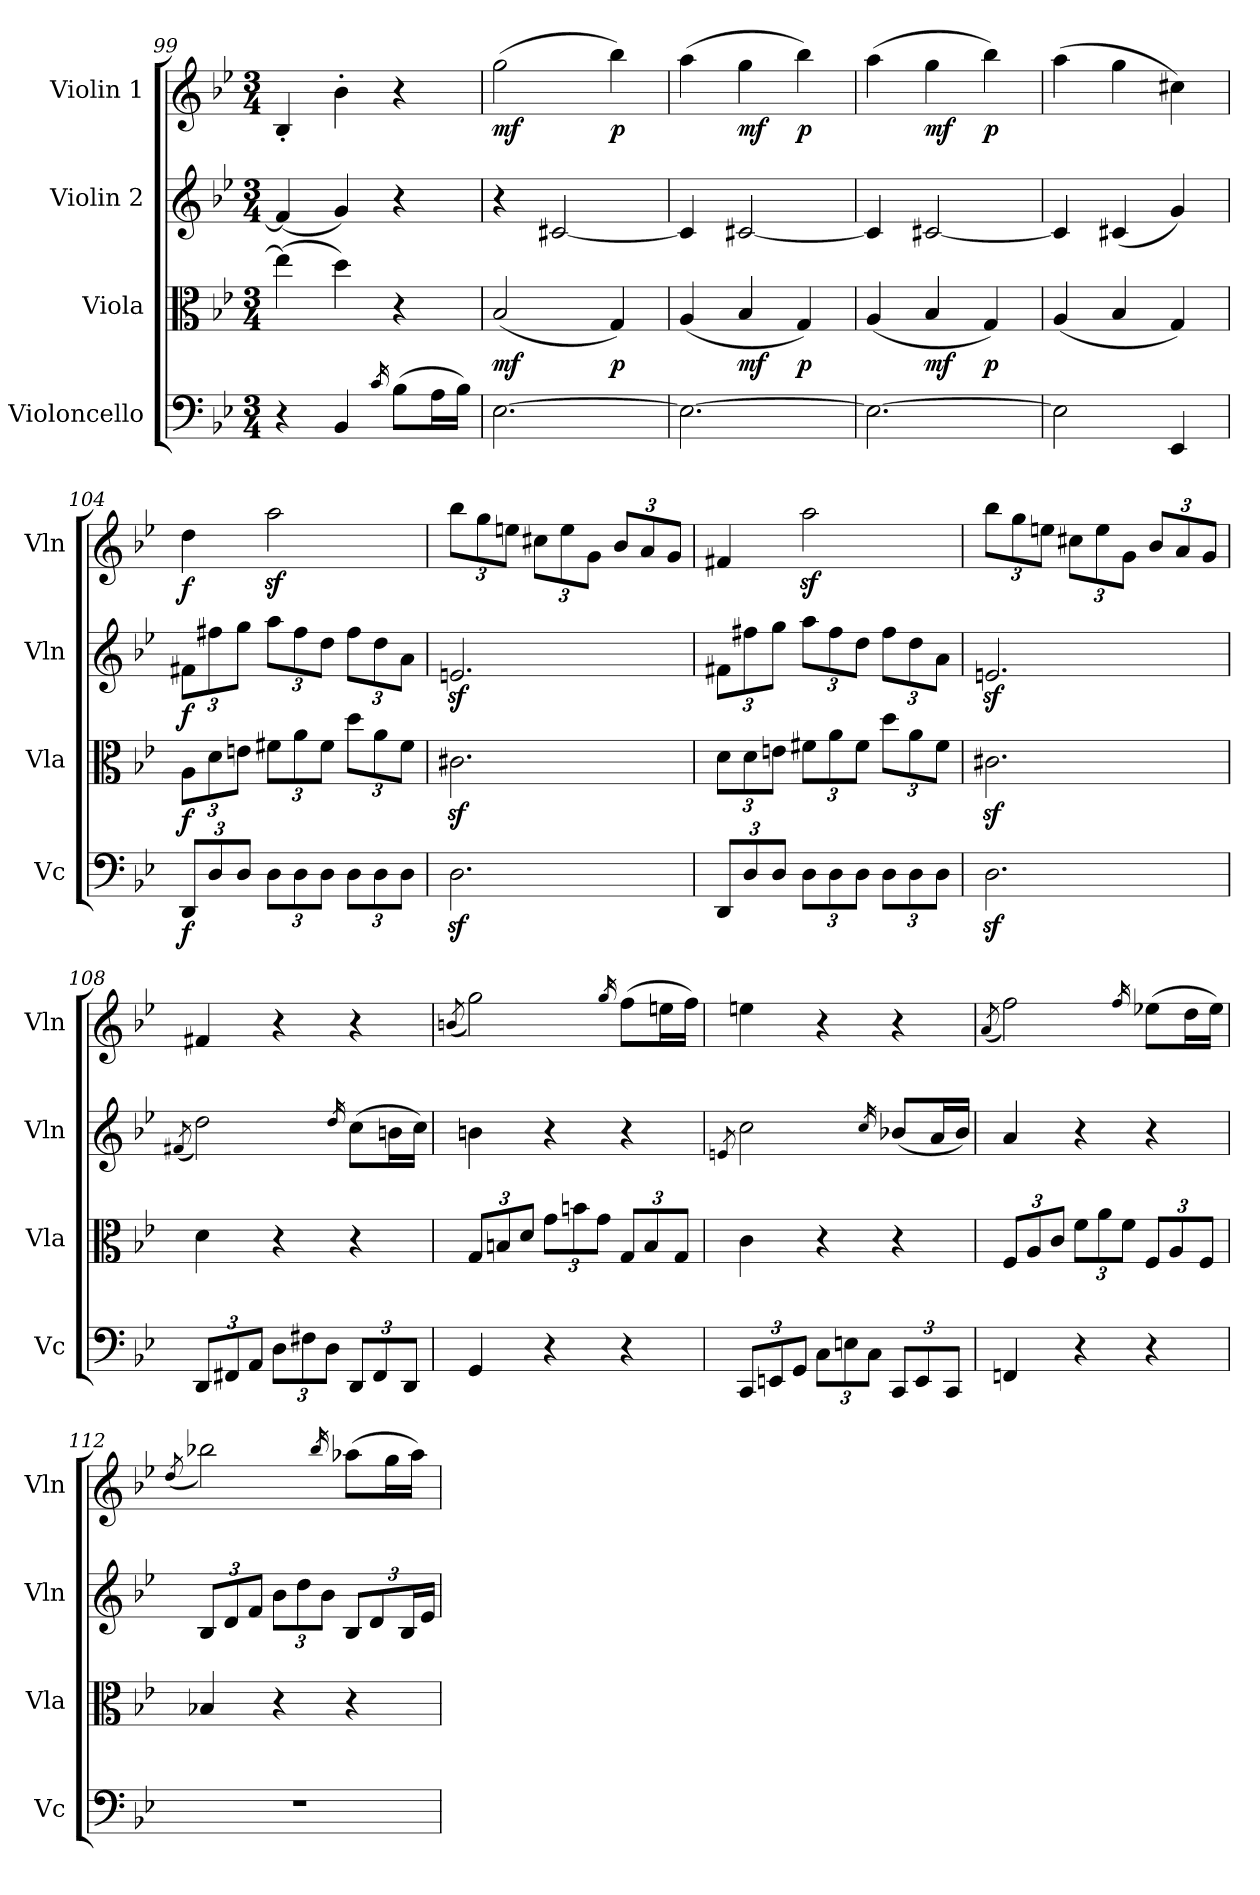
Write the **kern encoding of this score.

**kern	**dynam	**kern	**dynam	**kern	**dynam	**kern	**dynam
*part4	*part4	*part3	*part3	*part2	*part2	*part1	*part1
*staff4	*staff4	*staff3	*staff3	*staff2	*staff2	*staff1	*staff1
*I"Violoncello	*	*I"Viola	*	*I"Violin 2	*	*I"Violin 1	*
*I'Vc	*	*I'Vla	*	*I'Vln	*	*I'Vln	*
*clefF4	*	*clefC3	*	*clefG2	*	*clefG2	*
*k[b-e-]	*	*k[b-e-]	*	*k[b-e-]	*	*k[b-e-]	*
*M3/4	*	*M3/4	*	*M3/4	*	*M3/4	*
=99	=99	=99	=99	=99	=99	=99	=99
4r	.	(4ee-\]	.	(4f#/]	.	4B-'/	.
4BB-/	.	4dd\)	.	4g/)	.	4b-'\	.
16qc/	.	.	.	.	.	.	.
(8B-\L	.	4r	.	4r	.	4r	.
16A\L	.	.	.	.	.	.	.
16B-\JJ)	.	.	.	.	.	.	.
!!LO:LB:g=z
=100	=100	=100	=100	=100	=100	=100	=100
!	!LO:DY:b	!	!	!	!	!	!
!	!LO:DY:n=1:b	!	!	!	!	!	!
!	!LO:DY:n=2:b	!	!LO:DY:b	!	!	!	!LO:DY:b
[2.E-\	other-dynamics other-dynamics other-dynamics	(2B-/	mf	4r	.	(2gg\	mf
!	!	!	!	!	!LO:DY:b	!	!
!	!	!	!	!	!LO:DY:n=1:b	!	!
.	.	.	.	[2c#X/	other-dynamics other-dynamics	.	.
!	!	!	!LO:DY:b	!	!	!	!LO:DY:b
.	.	4G/)	p	.	.	4bb-\)	p
=101	=101	=101	=101	=101	=101	=101	=101
2.E-\_	.	(4A/	.	4c#/]	.	(4aa\	.
!	!	!	!LO:DY:b	!	!LO:DY:b	!	!
!	!	!	!	!	!LO:DY:n=1:b	!	!LO:DY:b
.	.	4B-/	mf	[2c#X/	other-dynamics other-dynamics	4gg\	mf
!	!	!	!LO:DY:b	!	!	!	!LO:DY:b
.	.	4G/)	p	.	.	4bb-\)	p
=102	=102	=102	=102	=102	=102	=102	=102
2.E-\_	.	(4A/	.	4c#/]	.	(4aa\	.
!	!	!	!LO:DY:b	!	!LO:DY:b	!	!
!	!	!	!	!	!LO:DY:n=1:b	!	!LO:DY:b
.	.	4B-/	mf	[2c#X/	other-dynamics other-dynamics	4gg\	mf
!	!	!	!LO:DY:b	!	!	!	!LO:DY:b
.	.	4G/)	p	.	.	4bb-\)	p
=103	=103	=103	=103	=103	=103	=103	=103
2E-\]	.	(4A/	.	4c#/]	.	(4aa\	.
.	.	4B-/	.	(4c#X/	.	4gg\	.
4EE-/	.	4G/)	.	4g/)	.	4cc#X\)	.
=104	=104	=104	=104	=104	=104	=104	=104
*Xbrackettup	*	*Xbrackettup	*	*Xbrackettup	*	*	*
!	!LO:DY:b	!	!LO:DY:b	!	!LO:DY:b	!	!LO:DY:b
12DD/L	f	12A\L	f	12f#X\L	f	4dd\	f
12D/	.	12d\	.	12ff#X\	.	.	.
12D/J	.	12en\J	.	12gg\J	.	.	.
12D\L	.	12f#X\L	.	12aa\L	.	2aaz<\	.
12D\	.	12a\	.	12ff#\	.	.	.
12D\J	.	12f#\J	.	12dd\J	.	.	.
12D\L	.	12dd\L	.	12ff#\L	.	.	.
12D\	.	12a\	.	12dd\	.	.	.
12D\J	.	12f#\J	.	12a\J	.	.	.
=105	=105	=105	=105	=105	=105	=105	=105
*	*	*	*	*	*	*Xbrackettup	*
2.Dz<\	.	2.c#Xz<\	.	2.enz</	.	12bb-\L	.
.	.	.	.	.	.	12gg\	.
.	.	.	.	.	.	12een\J	.
.	.	.	.	.	.	12cc#X\L	.
.	.	.	.	.	.	12ee\	.
.	.	.	.	.	.	12g\J	.
.	.	.	.	.	.	12b-/L	.
.	.	.	.	.	.	12a/	.
.	.	.	.	.	.	12g/J	.
=106	=106	=106	=106	=106	=106	=106	=106
12DD/L	.	12d\L	.	12f#X\L	.	4f#X/	.
12D/	.	12d\	.	12ff#X\	.	.	.
12D/J	.	12en\J	.	12gg\J	.	.	.
12D\L	.	12f#X\L	.	12aa\L	.	2aaz<\	.
12D\	.	12a\	.	12ff#\	.	.	.
12D\J	.	12f#\J	.	12dd\J	.	.	.
12D\L	.	12dd\L	.	12ff#\L	.	.	.
12D\	.	12a\	.	12dd\	.	.	.
12D\J	.	12f#\J	.	12a\J	.	.	.
!!LO:LB:g=z
=107	=107	=107	=107	=107	=107	=107	=107
2.Dz<\	.	2.c#Xz<\	.	2.enz</	.	12bb-\L	.
.	.	.	.	.	.	12gg\	.
.	.	.	.	.	.	12een\J	.
.	.	.	.	.	.	12cc#X\L	.
.	.	.	.	.	.	12ee\	.
.	.	.	.	.	.	12g\J	.
.	.	.	.	.	.	12b-/L	.
.	.	.	.	.	.	12a/	.
.	.	.	.	.	.	12g/J	.
=108	=108	=108	=108	=108	=108	=108	=108
.	.	.	.	(>8qf#X/	.	.	.
12DD/L	.	4d\	.	2dd\)	.	4f#X/	.
12FF#X/	.	.	.	.	.	.	.
12AA/J	.	.	.	.	.	.	.
12D\L	.	4r	.	.	.	4r	.
12F#X\	.	.	.	.	.	.	.
12D\J	.	.	.	.	.	.	.
.	.	.	.	16qdd/	.	.	.
12DD/L	.	4r	.	(8cc\L	.	4r	.
12FF#/	.	.	.	.	.	.	.
.	.	.	.	16bn\L	.	.	.
12DD/J	.	.	.	.	.	.	.
.	.	.	.	16cc\JJ)	.	.	.
!!LO:PB:g=z
=109	=109	=109	=109	=109	=109	=109	=109
.	.	.	.	.	.	(>8qbn/	.
4GG/	.	12G/L	.	4bn\	.	2gg\)	.
.	.	12Bn/	.	.	.	.	.
.	.	12d/J	.	.	.	.	.
4r	.	12g\L	.	4r	.	.	.
.	.	12bn\	.	.	.	.	.
.	.	12g\J	.	.	.	.	.
.	.	.	.	.	.	16qgg/	.
4r	.	12G/L	.	4r	.	(8ff\L	.
.	.	12B/	.	.	.	.	.
.	.	.	.	.	.	16een\L	.
.	.	12G/J	.	.	.	.	.
.	.	.	.	.	.	16ff\JJ)	.
=110	=110	=110	=110	=110	=110	=110	=110
.	.	.	.	8qen/	.	.	.
12CC/L	.	4c\	.	2cc\	.	4een\	.
12EEn/	.	.	.	.	.	.	.
12GG/J	.	.	.	.	.	.	.
12C\L	.	4r	.	.	.	4r	.
12En\	.	.	.	.	.	.	.
12C\J	.	.	.	.	.	.	.
.	.	.	.	16qcc/	.	.	.
12CC/L	.	4r	.	(8b-X/L	.	4r	.
12EE/	.	.	.	.	.	.	.
.	.	.	.	16a/L	.	.	.
12CC/J	.	.	.	.	.	.	.
.	.	.	.	16b-/JJ)	.	.	.
=111	=111	=111	=111	=111	=111	=111	=111
.	.	.	.	.	.	(>8qa/	.
4FFn/	.	12F/L	.	4a/	.	2ff\)	.
.	.	12A/	.	.	.	.	.
.	.	12c/J	.	.	.	.	.
4r	.	12f\L	.	4r	.	.	.
.	.	12a\	.	.	.	.	.
.	.	12f\J	.	.	.	.	.
.	.	.	.	.	.	16qff/	.
4r	.	12F/L	.	4r	.	(8ee-X\L	.
.	.	12A/	.	.	.	.	.
.	.	.	.	.	.	16dd\L	.
.	.	12F/J	.	.	.	.	.
.	.	.	.	.	.	16ee-\JJ)	.
=112	=112	=112	=112	=112	=112	=112	=112
.	.	.	.	.	.	(>8qdd/	.
2.r	.	4B-X/	.	12B-/L	.	2bb-X\)	.
.	.	.	.	12d/	.	.	.
.	.	.	.	12f/J	.	.	.
.	.	4r	.	12b-\L	.	.	.
.	.	.	.	12dd\	.	.	.
.	.	.	.	12b-\J	.	.	.
.	.	.	.	.	.	16qbb-/	.
.	.	4r	.	12B-/L	.	(8aa-X\L	.
.	.	.	.	12d/	.	.	.
.	.	.	.	.	.	16gg\L	.
.	.	.	.	24B-/L	.	.	.
.	.	.	.	.	.	16aa-\JJ)	.
.	.	.	.	24e-/JJ	.	.	.
=	=	=	=	=	=	=	=
*-	*-	*-	*-	*-	*-	*-	*-
